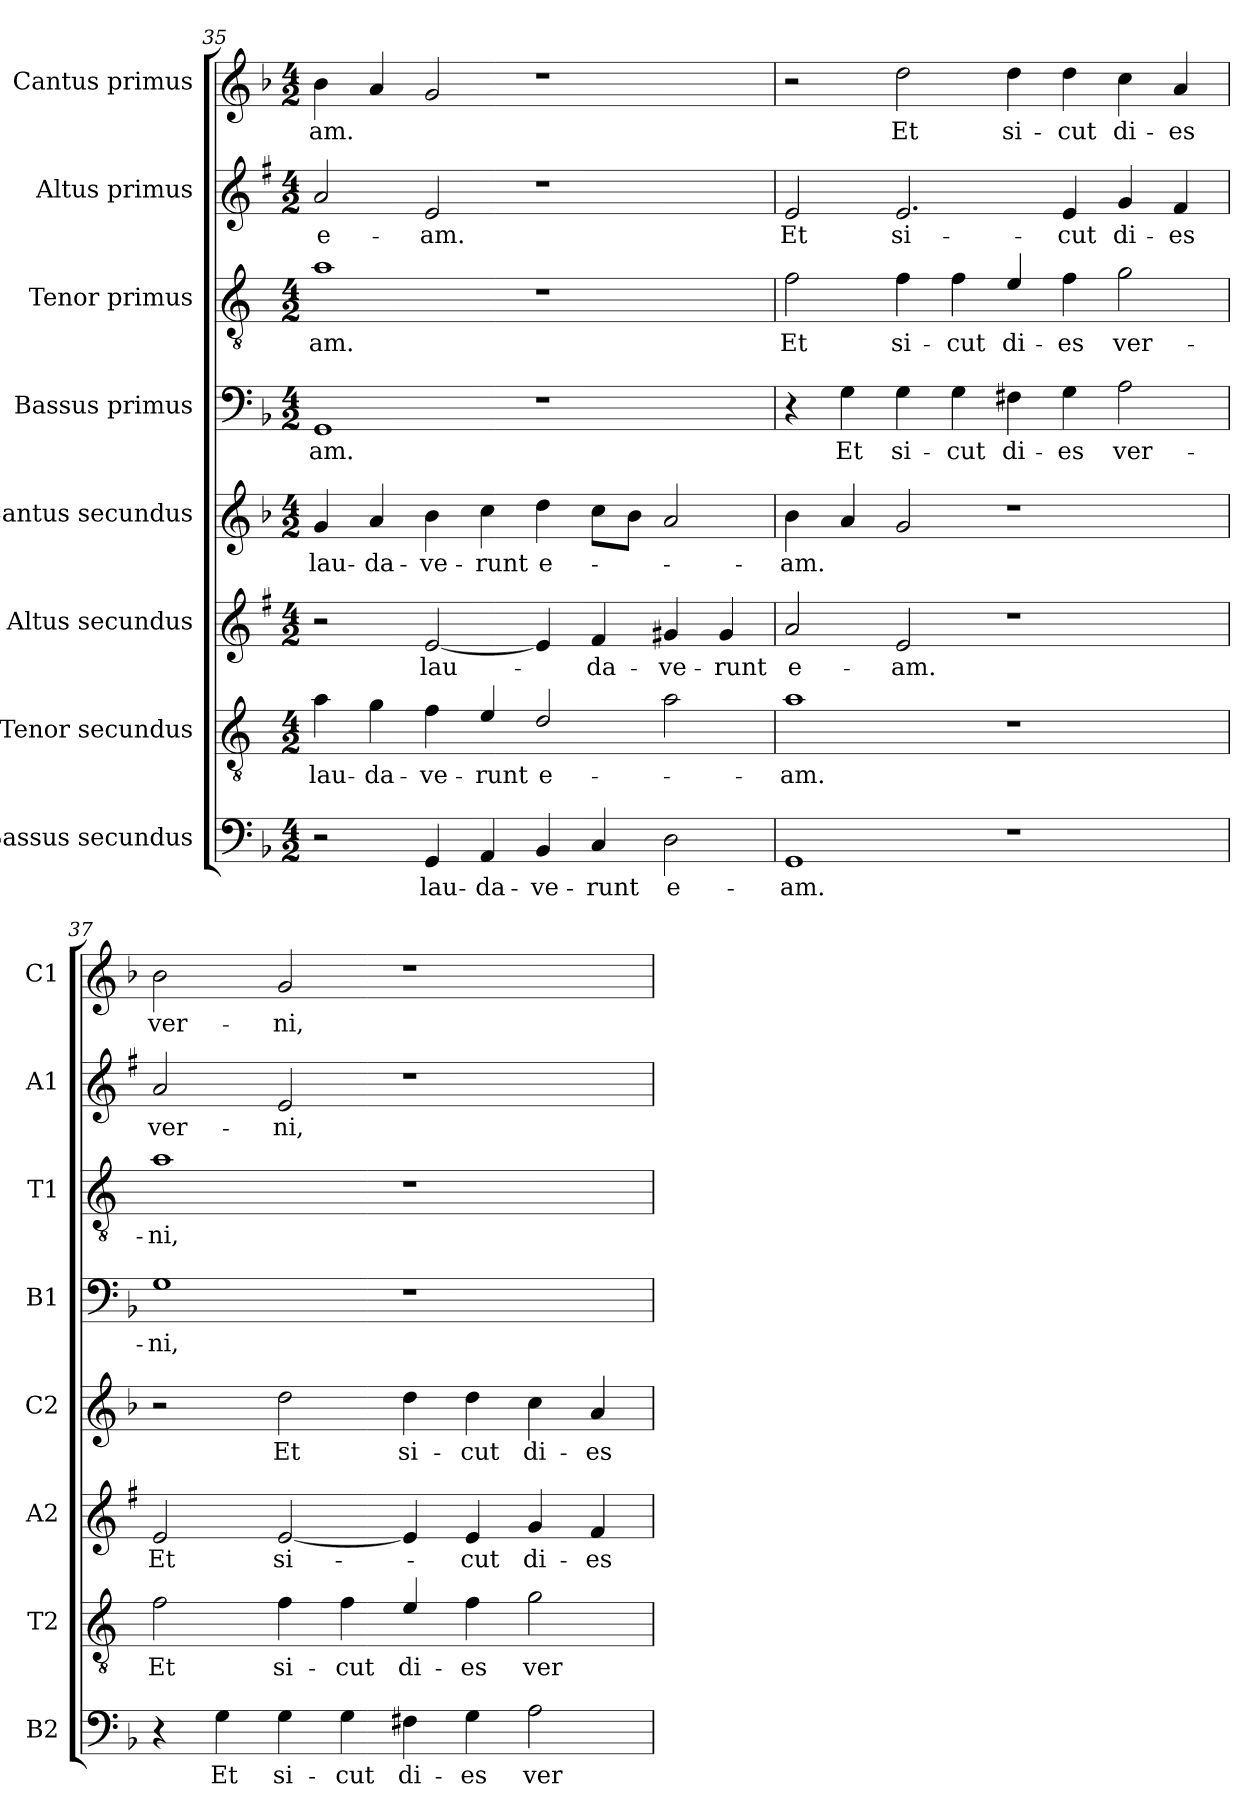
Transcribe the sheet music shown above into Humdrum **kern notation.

**kern	**text	**kern	**text	**kern	**text	**kern	**text	**kern	**text	**kern	**text	**kern	**text	**kern	**text
*part8	*part8	*part7	*part7	*part6	*part6	*part5	*part5	*part4	*part4	*part3	*part3	*part2	*part2	*part1	*part1
*staff8	*staff8	*staff7	*staff7	*staff6	*staff6	*staff5	*staff5	*staff4	*staff4	*staff3	*staff3	*staff2	*staff2	*staff1	*staff1
*I"Bassus secundus	*	*I"Tenor secundus	*	*I"Altus secundus	*	*I"Cantus secundus	*	*I"Bassus primus	*	*I"Tenor primus	*	*I"Altus primus	*	*I"Cantus primus	*
*I'B2	*	*I'T2	*	*I'A2	*	*I'C2	*	*I'B1	*	*I'T1	*	*I'A1	*	*I'C1	*
!!LO:LB:g=z
*clefF4	*	*clefGv2	*	*clefG2	*	*clefG2	*	*clefF4	*	*clefGv2	*	*clefG2	*	*clefG2	*
*	*	*ITrd4c7	*	*ITrd1c2	*	*	*	*	*	*ITrd4c7	*	*ITrd1c2	*	*	*
*k[b-]	*	*k[b-]	*	*k[b-]	*	*k[b-]	*	*k[b-]	*	*k[b-]	*	*k[b-]	*	*k[b-]	*
*F:	*	*F:	*	*F:	*	*F:	*	*F:	*	*F:	*	*F:	*	*F:	*
*M4/2	*	*M4/2	*	*M4/2	*	*M4/2	*	*M4/2	*	*M4/2	*	*M4/2	*	*M4/2	*
=35	=35	=35	=35	=35	=35	=35	=35	=35	=35	=35	=35	=35	=35	=35	=35
!	!	!	!LO:LY:b	!	!	!	!LO:LY:b	!	!LO:LY:b	!	!LO:LY:b	!	!LO:LY:b	!	!LO:LY:b
2r	.	4d\	lau-	2r	.	4g/	lau-	1GG	-am.	1d	-am.	2g/	e-	4b-\	-am.
!	!	!	!LO:LY:b	!	!	!	!LO:LY:b	!	!	!	!	!	!	!	!
.	.	4c\	-da-	.	.	4a/	-da-	.	.	.	.	.	.	4a/	.
!	!LO:LY:b	!	!LO:LY:b	!	!LO:LY:b	!	!LO:LY:b	!	!	!	!	!	!LO:LY:b	!	!
4GG/	lau-	4B-\	-ve-	[2d/	lau-	4b-\	-ve-	.	.	.	.	2d/	-am.	2g/	.
!	!LO:LY:b	!	!LO:LY:b	!	!	!	!LO:LY:b	!	!	!	!	!	!	!	!
4AA/	-da-	4A/	-runt	.	.	4cc\	-runt	.	.	.	.	.	.	.	.
!	!LO:LY:b	!	!LO:LY:b	!	!	!	!LO:LY:b	!	!	!	!	!	!	!	!
4BB-/	-ve-	2G/	e-	4d/]	.	4dd\	e-	1r	.	1r	.	1r	.	1r	.
!	!LO:LY:b	!	!	!	!LO:LY:b	!	!	!	!	!	!	!	!	!	!
4C/	-runt	.	.	4e/	-da-	8cc\L	.	.	.	.	.	.	.	.	.
.	.	.	.	.	.	8b-\J	.	.	.	.	.	.	.	.	.
!	!LO:LY:b	!	!	!	!LO:LY:b	!	!	!	!	!	!	!	!	!	!
2D\	e-	2d\	.	4f#X/	-ve-	2a/	.	.	.	.	.	.	.	.	.
!	!	!	!	!	!LO:LY:b	!	!	!	!	!	!	!	!	!	!
.	.	.	.	4f#/	-runt	.	.	.	.	.	.	.	.	.	.
=36	=36	=36	=36	=36	=36	=36	=36	=36	=36	=36	=36	=36	=36	=36	=36
!	!LO:LY:b	!	!LO:LY:b	!	!LO:LY:b	!	!LO:LY:b	!	!	!	!LO:LY:b	!	!LO:LY:b	!	!
1GG	-am.	1d	-am.	2g/	e-	4b-\	-am.	4r	.	2B-\	Et	2d/	Et	2r	.
!	!	!	!	!	!	!	!	!	!LO:LY:b	!	!	!	!	!	!
.	.	.	.	.	.	4a/	.	4G\	Et	.	.	.	.	.	.
!	!	!	!	!	!LO:LY:b	!	!	!	!LO:LY:b	!	!LO:LY:b	!	!LO:LY:b	!	!LO:LY:b
.	.	.	.	2d/	-am.	2g/	.	4G\	si-	4B-\	si-	2.d/	si-	2dd\	Et
!	!	!	!	!	!	!	!	!	!LO:LY:b	!	!LO:LY:b	!	!	!	!
.	.	.	.	.	.	.	.	4G\	-cut	4B-\	-cut	.	.	.	.
!	!	!	!	!	!	!	!	!	!LO:LY:b	!	!LO:LY:b	!	!	!	!LO:LY:b
1r	.	1r	.	1r	.	1r	.	4F#X\	di-	4A/	di-	.	.	4dd\	si-
!	!	!	!	!	!	!	!	!	!LO:LY:b	!	!LO:LY:b	!	!LO:LY:b	!	!LO:LY:b
.	.	.	.	.	.	.	.	4G\	-es	4B-\	-es	4d/	-cut	4dd\	-cut
!	!	!	!	!	!	!	!	!	!LO:LY:b	!	!LO:LY:b	!	!LO:LY:b	!	!LO:LY:b
.	.	.	.	.	.	.	.	2A\	ver-	2c\	ver-	4f/	di-	4cc\	di-
!	!	!	!	!	!	!	!	!	!	!	!	!	!LO:LY:b	!	!LO:LY:b
.	.	.	.	.	.	.	.	.	.	.	.	4e/	-es	4a/	-es
=37	=37	=37	=37	=37	=37	=37	=37	=37	=37	=37	=37	=37	=37	=37	=37
!	!	!	!LO:LY:b	!	!LO:LY:b	!	!	!	!LO:LY:b	!	!LO:LY:b	!	!LO:LY:b	!	!LO:LY:b
4r	.	2B-\	Et	2d/	Et	2r	.	1G	-ni,	1d	-ni,	2g/	ver-	2b-\	ver-
!	!LO:LY:b	!	!	!	!	!	!	!	!	!	!	!	!	!	!
4G\	Et	.	.	.	.	.	.	.	.	.	.	.	.	.	.
!	!LO:LY:b	!	!LO:LY:b	!	!LO:LY:b	!	!LO:LY:b	!	!	!	!	!	!LO:LY:b	!	!LO:LY:b
4G\	si-	4B-\	si-	[2d/	si-	2dd\	Et	.	.	.	.	2d/	-ni,	2g/	-ni,
!	!LO:LY:b	!	!LO:LY:b	!	!	!	!	!	!	!	!	!	!	!	!
4G\	-cut	4B-\	-cut	.	.	.	.	.	.	.	.	.	.	.	.
!	!LO:LY:b	!	!LO:LY:b	!	!	!	!LO:LY:b	!	!	!	!	!	!	!	!
4F#X\	di-	4A/	di-	4d/]	.	4dd\	si-	1r	.	1r	.	1r	.	1r	.
!	!LO:LY:b	!	!LO:LY:b	!	!LO:LY:b	!	!LO:LY:b	!	!	!	!	!	!	!	!
4G\	-es	4B-\	-es	4d/	-cut	4dd\	-cut	.	.	.	.	.	.	.	.
!	!LO:LY:b	!	!LO:LY:b	!	!LO:LY:b	!	!LO:LY:b	!	!	!	!	!	!	!	!
2A\	ver-	2c\	ver-	4f/	di-	4cc\	di-	.	.	.	.	.	.	.	.
!	!	!	!	!	!LO:LY:b	!	!LO:LY:b	!	!	!	!	!	!	!	!
.	.	.	.	4e/	-es	4a/	-es	.	.	.	.	.	.	.	.
=	=	=	=	=	=	=	=	=	=	=	=	=	=	=	=
*-	*-	*-	*-	*-	*-	*-	*-	*-	*-	*-	*-	*-	*-	*-	*-
